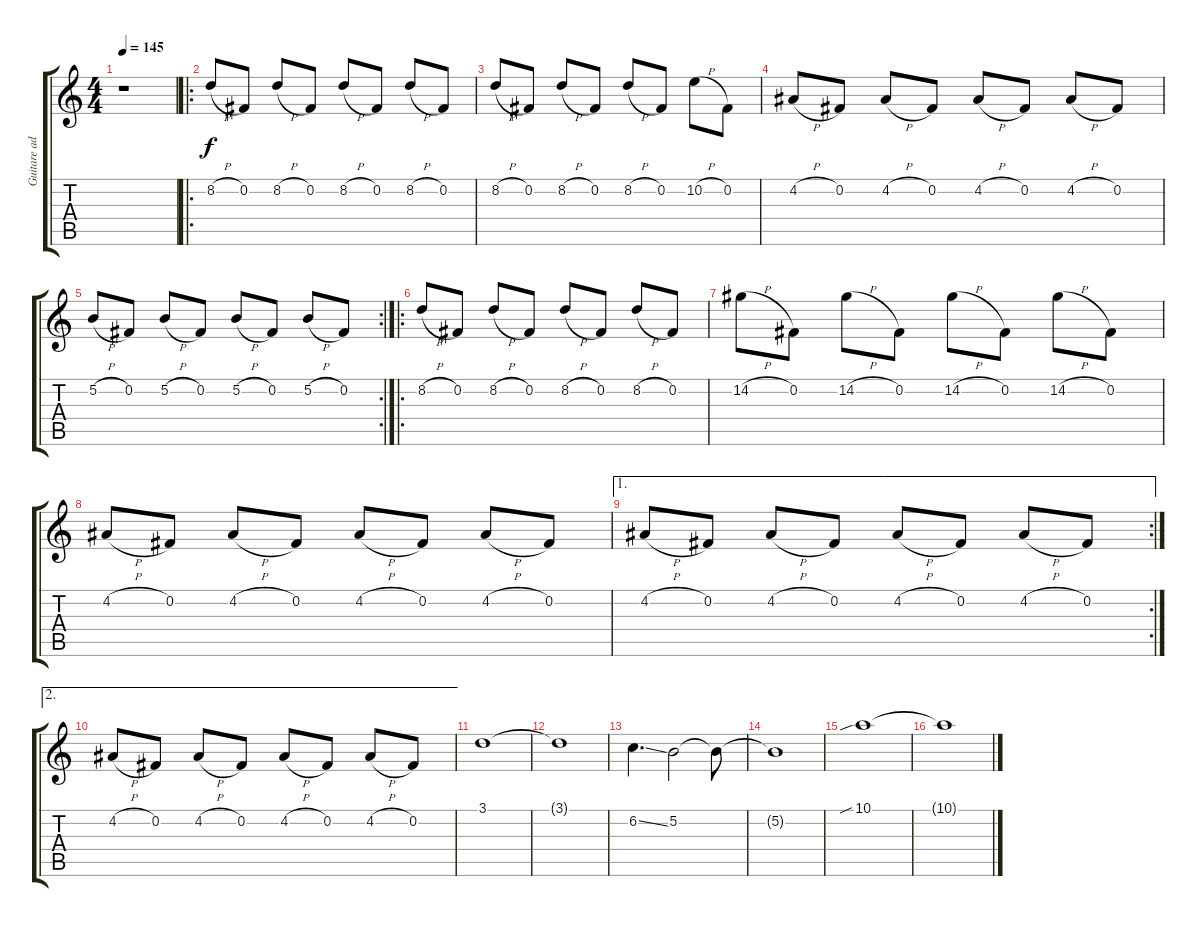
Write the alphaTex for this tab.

\track ("Guitare additinnelle" "Guitare ad") {instrument distortionguitar}
\staff {score tabs}
\tuning (B3 Gb3 D3 A2 E2 B1) {hide}
\ts (4 4)
\tempo 145
\clef g2
\ks c
r.1{dy f} |
\ro
8.2{h}.8 0.2.8 8.2{h}.8 0.2.8 8.2{h}.8 0.2.8 8.2{h}.8 0.2.8 |
8.2{h}.8 0.2.8 8.2{h}.8 0.2.8 8.2{h}.8 0.2.8 10.2{h}.8 0.2.8 |
4.2{h}.8 0.2.8 4.2{h}.8 0.2.8 4.2{h}.8 0.2.8 4.2{h}.8 0.2.8 |
\rc 2
5.2{h}.8 0.2.8 5.2{h}.8 0.2.8 5.2{h}.8 0.2.8 5.2{h}.8 0.2.8 |
\ro
8.2{h}.8 0.2.8 8.2{h}.8 0.2.8 8.2{h}.8 0.2.8 8.2{h}.8 0.2.8 |
14.2{h}.8 0.2.8 14.2{h}.8 0.2.8 14.2{h}.8 0.2.8 14.2{h}.8 0.2.8 |
4.2{h}.8 0.2.8 4.2{h}.8 0.2.8 4.2{h}.8 0.2.8 4.2{h}.8 0.2.8 |
\ae 1
\rc 2
4.2{h}.8 0.2.8 4.2{h}.8 0.2.8 4.2{h}.8 0.2.8 4.2{h}.8 0.2.8 |
\ae 2
4.2{h}.8 0.2.8 4.2{h}.8 0.2.8 4.2{h}.8 0.2.8 4.2{h}.8 0.2.8 |
3.1.1 |
3.1{t}.1 |
6.2{ss}.4{d} 5.2.2 5.2{t}.8 |
5.2{t}.1 |
10.1{sib}.1 |
10.1{t}.1
